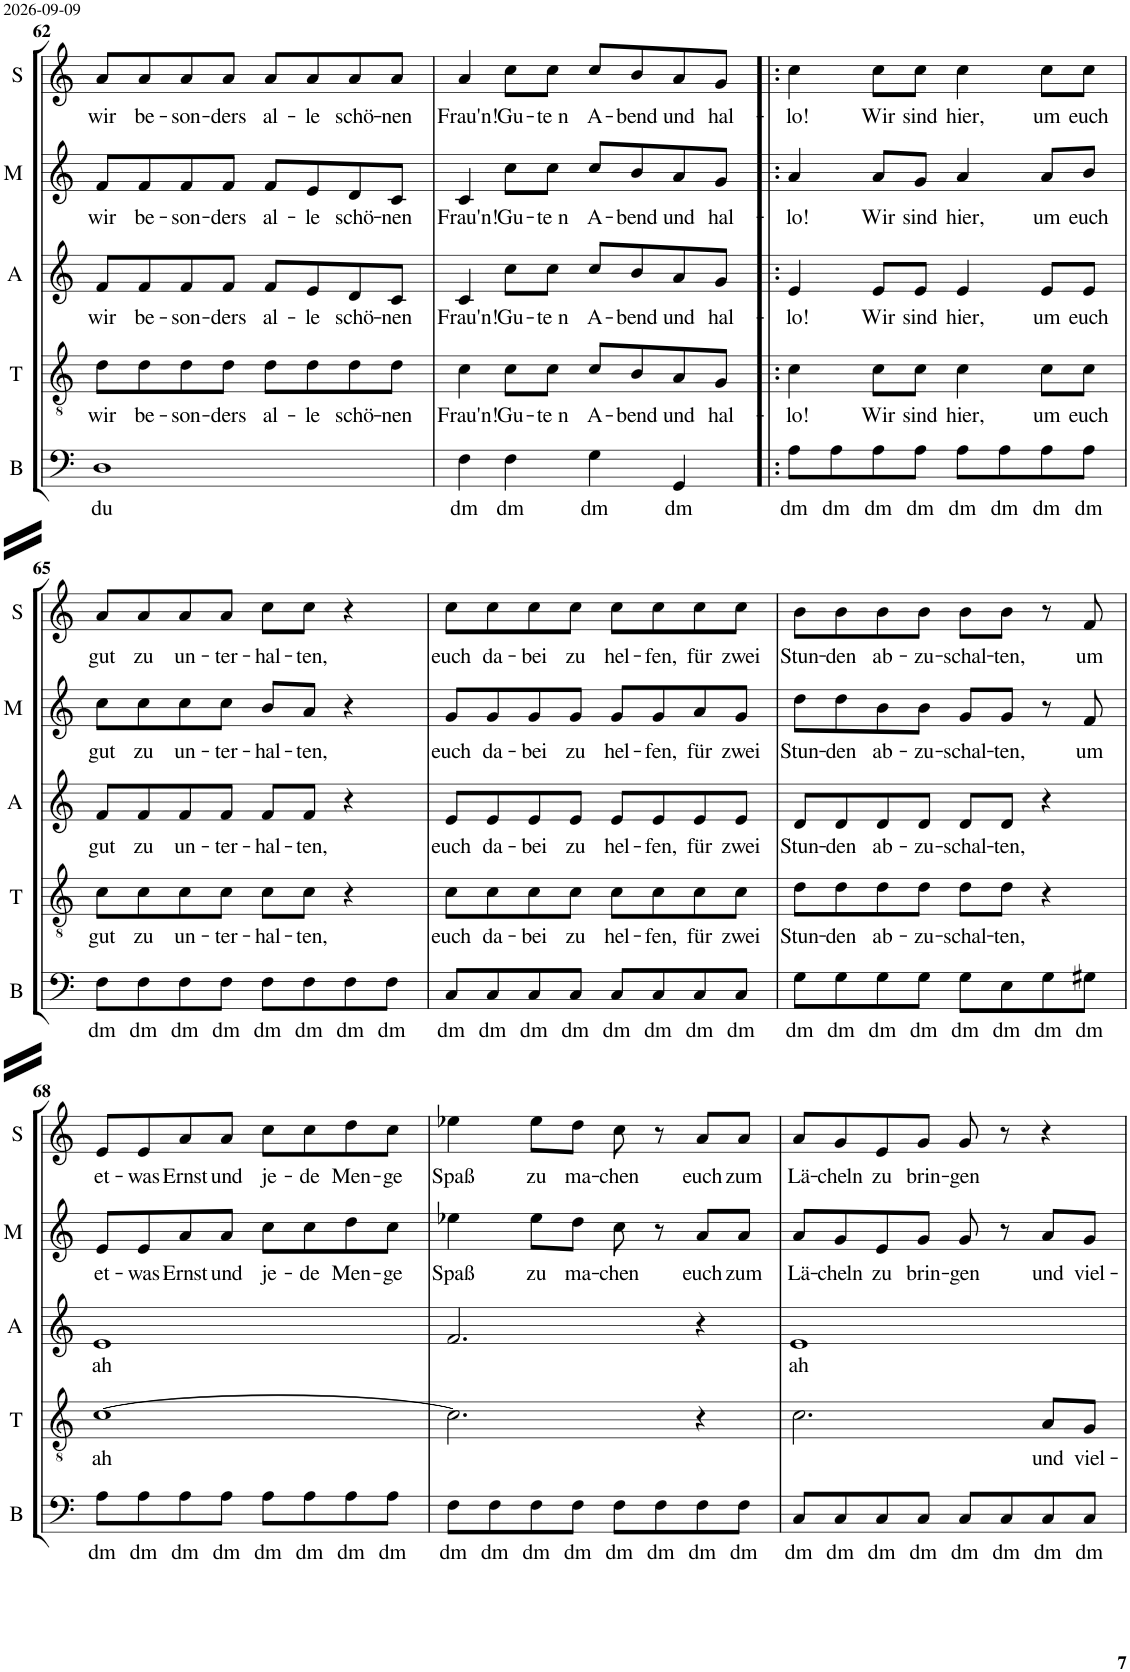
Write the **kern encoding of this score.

**kern	**text	**kern	**text	**kern	**text	**kern	**text	**kern	**text
*part5	*part5	*part4	*part4	*part3	*part3	*part2	*part2	*part1	*part1
*staff5	*staff5	*staff4	*staff4	*staff3	*staff3	*staff2	*staff2	*staff1	*staff1
*I"Bass	*	*I"Tenor	*	*I"Alt	*	*I"Mezzo- sopran	*	*I"Sopran	*
*I'B	*	*I'T	*	*I'A	*	*I'M	*	*I'S	*
!!LO:PB:g=z
*clefF4	*	*clefGv2	*	*clefG2	*	*clefG2	*	*clefG2	*
*k[]	*	*k[]	*	*k[]	*	*k[]	*	*k[]	*
*M4/4	*	*M4/4	*	*M4/4	*	*M4/4	*	*M4/4	*
=62	=62	=62	=62	=62	=62	=62	=62	=62	=62
!	!LO:LY:b	!	!LO:LY:b	!	!LO:LY:b	!	!LO:LY:b	!	!LO:LY:b
1D	du	8d\L	wir	8f/L	wir	8f/L	wir	8a/L	wir
!	!	!	!LO:LY:b	!	!LO:LY:b	!	!LO:LY:b	!	!LO:LY:b
.	.	8d\	be-	8f/	be-	8f/	be-	8a/	be-
!	!	!	!LO:LY:b	!	!LO:LY:b	!	!LO:LY:b	!	!LO:LY:b
.	.	8d\	son-	8f/	son-	8f/	son-	8a/	son-
!	!	!	!LO:LY:b	!	!LO:LY:b	!	!LO:LY:b	!	!LO:LY:b
.	.	8d\J	ders	8f/J	ders	8f/J	ders	8a/J	ders
!	!	!	!LO:LY:b	!	!LO:LY:b	!	!LO:LY:b	!	!LO:LY:b
.	.	8d\L	al-	8f/L	al-	8f/L	al-	8a/L	al-
!	!	!	!LO:LY:b	!	!LO:LY:b	!	!LO:LY:b	!	!LO:LY:b
.	.	8d\	le	8e/	le	8e/	le	8a/	le
!	!	!	!LO:LY:b	!	!LO:LY:b	!	!LO:LY:b	!	!LO:LY:b
.	.	8d\	schö-	8d/	schö-	8d/	schö-	8a/	schö-
!	!	!	!LO:LY:b	!	!LO:LY:b	!	!LO:LY:b	!	!LO:LY:b
.	.	8d\J	nen	8c/J	nen	8c/J	nen	8a/J	nen
=63	=63	=63	=63	=63	=63	=63	=63	=63	=63
!	!LO:LY:b	!	!LO:LY:b	!	!LO:LY:b	!	!LO:LY:b	!	!LO:LY:b
4F\	dm	4c\	Frau'n!	4c/	Frau'n!	4c/	Frau'n!	4a/	Frau'n!
!	!LO:LY:b	!	!LO:LY:b	!	!LO:LY:b	!	!LO:LY:b	!	!LO:LY:b
4F\	dm	8c\L	Gu-	8cc\L	Gu-	8cc\L	Gu-	8cc\L	Gu-
!	!	!	!LO:LY:b	!	!LO:LY:b	!	!LO:LY:b	!	!LO:LY:b
.	.	8c\J	te n	8cc\J	te n	8cc\J	te n	8cc\J	te n
!	!LO:LY:b	!	!LO:LY:b	!	!LO:LY:b	!	!LO:LY:b	!	!LO:LY:b
4G\	dm	8c/L	A-	8cc/L	A-	8cc/L	A-	8cc/L	A-
!	!	!	!LO:LY:b	!	!LO:LY:b	!	!LO:LY:b	!	!LO:LY:b
.	.	8B/	bend	8b/	bend	8b/	bend	8b/	bend
!	!LO:LY:b	!	!LO:LY:b	!	!LO:LY:b	!	!LO:LY:b	!	!LO:LY:b
4GG/	dm	8A/	und	8a/	und	8a/	und	8a/	und
!	!	!	!LO:LY:b	!	!LO:LY:b	!	!LO:LY:b	!	!LO:LY:b
.	.	8G/J	hal-	8g/J	hal-	8g/J	hal-	8g/J	hal-
=64!|:	=64!|:	=64!|:	=64!|:	=64!|:	=64!|:	=64!|:	=64!|:	=64!|:	=64!|:
!	!LO:LY:b	!	!LO:LY:b	!	!LO:LY:b	!	!LO:LY:b	!	!LO:LY:b
8A\L	dm	4c\	lo!	4e/	lo!	4a/	lo!	4cc\	lo!
!	!LO:LY:b	!	!	!	!	!	!	!	!
8A\	dm	.	.	.	.	.	.	.	.
!	!LO:LY:b	!	!LO:LY:b	!	!LO:LY:b	!	!LO:LY:b	!	!LO:LY:b
8A\	dm	8c\L	Wir	8e/L	Wir	8a/L	Wir	8cc\L	Wir
!	!LO:LY:b	!	!LO:LY:b	!	!LO:LY:b	!	!LO:LY:b	!	!LO:LY:b
8A\J	dm	8c\J	sind	8e/J	sind	8g/J	sind	8cc\J	sind
!	!LO:LY:b	!	!LO:LY:b	!	!LO:LY:b	!	!LO:LY:b	!	!LO:LY:b
8A\L	dm	4c\	hier,	4e/	hier,	4a/	hier,	4cc\	hier,
!	!LO:LY:b	!	!	!	!	!	!	!	!
8A\	dm	.	.	.	.	.	.	.	.
!	!LO:LY:b	!	!LO:LY:b	!	!LO:LY:b	!	!LO:LY:b	!	!LO:LY:b
8A\	dm	8c\L	um	8e/L	um	8a/L	um	8cc\L	um
!	!LO:LY:b	!	!LO:LY:b	!	!LO:LY:b	!	!LO:LY:b	!	!LO:LY:b
8A\J	dm	8c\J	euch	8e/J	euch	8b/J	euch	8cc\J	euch
!!LO:LB:g=z
=65	=65	=65	=65	=65	=65	=65	=65	=65	=65
!	!LO:LY:b	!	!LO:LY:b	!	!LO:LY:b	!	!LO:LY:b	!	!LO:LY:b
8F\L	dm	8c\L	gut	8f/L	gut	8cc\L	gut	8a/L	gut
!	!LO:LY:b	!	!LO:LY:b	!	!LO:LY:b	!	!LO:LY:b	!	!LO:LY:b
8F\	dm	8c\	zu	8f/	zu	8cc\	zu	8a/	zu
!	!LO:LY:b	!	!LO:LY:b	!	!LO:LY:b	!	!LO:LY:b	!	!LO:LY:b
8F\	dm	8c\	un-	8f/	un-	8cc\	un-	8a/	un-
!	!LO:LY:b	!	!LO:LY:b	!	!LO:LY:b	!	!LO:LY:b	!	!LO:LY:b
8F\J	dm	8c\J	ter-	8f/J	ter-	8cc\J	ter-	8a/J	ter-
!	!LO:LY:b	!	!LO:LY:b	!	!LO:LY:b	!	!LO:LY:b	!	!LO:LY:b
8F\L	dm	8c\L	hal-	8f/L	hal-	8b/L	hal-	8cc\L	hal-
!	!LO:LY:b	!	!LO:LY:b	!	!LO:LY:b	!	!LO:LY:b	!	!LO:LY:b
8F\	dm	8c\J	ten,	8f/J	ten,	8a/J	ten,	8cc\J	ten,
!	!LO:LY:b	!	!	!	!	!	!	!	!
8F\	dm	4r	.	4r	.	4r	.	4r	.
!	!LO:LY:b	!	!	!	!	!	!	!	!
8F\J	dm	.	.	.	.	.	.	.	.
=66	=66	=66	=66	=66	=66	=66	=66	=66	=66
!	!LO:LY:b	!	!LO:LY:b	!	!LO:LY:b	!	!LO:LY:b	!	!LO:LY:b
8C/L	dm	8c\L	euch	8e/L	euch	8g/L	euch	8cc\L	euch
!	!LO:LY:b	!	!LO:LY:b	!	!LO:LY:b	!	!LO:LY:b	!	!LO:LY:b
8C/	dm	8c\	da-	8e/	da-	8g/	da-	8cc\	da-
!	!LO:LY:b	!	!LO:LY:b	!	!LO:LY:b	!	!LO:LY:b	!	!LO:LY:b
8C/	dm	8c\	bei	8e/	bei	8g/	bei	8cc\	bei
!	!LO:LY:b	!	!LO:LY:b	!	!LO:LY:b	!	!LO:LY:b	!	!LO:LY:b
8C/J	dm	8c\J	zu	8e/J	zu	8g/J	zu	8cc\J	zu
!	!LO:LY:b	!	!LO:LY:b	!	!LO:LY:b	!	!LO:LY:b	!	!LO:LY:b
8C/L	dm	8c\L	hel-	8e/L	hel-	8g/L	hel-	8cc\L	hel-
!	!LO:LY:b	!	!LO:LY:b	!	!LO:LY:b	!	!LO:LY:b	!	!LO:LY:b
8C/	dm	8c\	fen,	8e/	fen,	8g/	fen,	8cc\	fen,
!	!LO:LY:b	!	!LO:LY:b	!	!LO:LY:b	!	!LO:LY:b	!	!LO:LY:b
8C/	dm	8c\	für	8e/	für	8a/	für	8cc\	für
!	!LO:LY:b	!	!LO:LY:b	!	!LO:LY:b	!	!LO:LY:b	!	!LO:LY:b
8C/J	dm	8c\J	zwei	8e/J	zwei	8g/J	zwei	8cc\J	zwei
=67	=67	=67	=67	=67	=67	=67	=67	=67	=67
!	!LO:LY:b	!	!LO:LY:b	!	!LO:LY:b	!	!LO:LY:b	!	!LO:LY:b
8G\L	dm	8d\L	Stun-	8d/L	Stun-	8dd\L	Stun-	8b\L	Stun-
!	!LO:LY:b	!	!LO:LY:b	!	!LO:LY:b	!	!LO:LY:b	!	!LO:LY:b
8G\	dm	8d\	den	8d/	den	8dd\	den	8b\	den
!	!LO:LY:b	!	!LO:LY:b	!	!LO:LY:b	!	!LO:LY:b	!	!LO:LY:b
8G\	dm	8d\	ab-	8d/	ab-	8b\	ab-	8b\	ab-
!	!LO:LY:b	!	!LO:LY:b	!	!LO:LY:b	!	!LO:LY:b	!	!LO:LY:b
8G\J	dm	8d\J	zu-	8d/J	zu-	8b\J	zu-	8b\J	zu-
!	!LO:LY:b	!	!LO:LY:b	!	!LO:LY:b	!	!LO:LY:b	!	!LO:LY:b
8G\L	dm	8d\L	schal-	8d/L	schal-	8g/L	schal-	8b\L	schal-
!	!LO:LY:b	!	!LO:LY:b	!	!LO:LY:b	!	!LO:LY:b	!	!LO:LY:b
8E\	dm	8d\J	ten,	8d/J	ten,	8g/J	ten,	8b\J	ten,
!	!LO:LY:b	!	!	!	!	!	!	!	!
8G\	dm	4r	.	4r	.	8r	.	8r	.
!	!LO:LY:b	!	!	!	!	!	!LO:LY:b	!	!LO:LY:b
8G#X\J	dm	.	.	.	.	8f/	um	8f/	um
!!LO:LB:g=z
=68	=68	=68	=68	=68	=68	=68	=68	=68	=68
!	!LO:LY:b	!	!LO:LY:b	!	!LO:LY:b	!	!LO:LY:b	!	!LO:LY:b
8A\L	dm	[1c	ah	1e	ah	8e/L	et-	8e/L	et-
!	!LO:LY:b	!	!	!	!	!	!LO:LY:b	!	!LO:LY:b
8A\	dm	.	.	.	.	8e/	was	8e/	was
!	!LO:LY:b	!	!	!	!	!	!LO:LY:b	!	!LO:LY:b
8A\	dm	.	.	.	.	8a/	Ernst	8a/	Ernst
!	!LO:LY:b	!	!	!	!	!	!LO:LY:b	!	!LO:LY:b
8A\J	dm	.	.	.	.	8a/J	und	8a/J	und
!	!LO:LY:b	!	!	!	!	!	!LO:LY:b	!	!LO:LY:b
8A\L	dm	.	.	.	.	8cc\L	je-	8cc\L	je-
!	!LO:LY:b	!	!	!	!	!	!LO:LY:b	!	!LO:LY:b
8A\	dm	.	.	.	.	8cc\	de	8cc\	de
!	!LO:LY:b	!	!	!	!	!	!LO:LY:b	!	!LO:LY:b
8A\	dm	.	.	.	.	8dd\	Men-	8dd\	Men-
!	!LO:LY:b	!	!	!	!	!	!LO:LY:b	!	!LO:LY:b
8A\J	dm	.	.	.	.	8cc\J	ge	8cc\J	ge
=69	=69	=69	=69	=69	=69	=69	=69	=69	=69
!	!LO:LY:b	!	!	!	!	!	!LO:LY:b	!	!LO:LY:b
8F\L	dm	2.c\]	.	2.f/	.	4ee-X\	Spaß	4ee-X\	Spaß
!	!LO:LY:b	!	!	!	!	!	!	!	!
8F\	dm	.	.	.	.	.	.	.	.
!	!LO:LY:b	!	!	!	!	!	!LO:LY:b	!	!LO:LY:b
8F\	dm	.	.	.	.	8ee-\L	zu	8ee-\L	zu
!	!LO:LY:b	!	!	!	!	!	!LO:LY:b	!	!LO:LY:b
8F\J	dm	.	.	.	.	8dd\J	ma-	8dd\J	ma-
!	!LO:LY:b	!	!	!	!	!	!LO:LY:b	!	!LO:LY:b
8F\L	dm	.	.	.	.	8cc\	chen	8cc\	chen
!	!LO:LY:b	!	!	!	!	!	!	!	!
8F\	dm	.	.	.	.	8r	.	8r	.
!	!LO:LY:b	!	!	!	!	!	!LO:LY:b	!	!LO:LY:b
8F\	dm	4r	.	4r	.	8a/L	euch	8a/L	euch
!	!LO:LY:b	!	!	!	!	!	!LO:LY:b	!	!LO:LY:b
8F\J	dm	.	.	.	.	8a/J	zum	8a/J	zum
=70	=70	=70	=70	=70	=70	=70	=70	=70	=70
!	!LO:LY:b	!	!	!	!LO:LY:b	!	!LO:LY:b	!	!LO:LY:b
8C/L	dm	2.c\	.	1e	ah	8a/L	Lä-	8a/L	Lä-
!	!LO:LY:b	!	!	!	!	!	!LO:LY:b	!	!LO:LY:b
8C/	dm	.	.	.	.	8g/	cheln	8g/	cheln
!	!LO:LY:b	!	!	!	!	!	!LO:LY:b	!	!LO:LY:b
8C/	dm	.	.	.	.	8e/	zu	8e/	zu
!	!LO:LY:b	!	!	!	!	!	!LO:LY:b	!	!LO:LY:b
8C/J	dm	.	.	.	.	8g/J	brin-	8g/J	brin-
!	!LO:LY:b	!	!	!	!	!	!LO:LY:b	!	!LO:LY:b
8C/L	dm	.	.	.	.	8g/	gen	8g/	gen
!	!LO:LY:b	!	!	!	!	!	!	!	!
8C/	dm	.	.	.	.	8r	.	8r	.
!	!LO:LY:b	!	!LO:LY:b	!	!	!	!LO:LY:b	!	!
8C/	dm	8A/L	und	.	.	8a/L	und	4r	.
!	!LO:LY:b	!	!LO:LY:b	!	!	!	!LO:LY:b	!	!
8C/J	dm	8G/J	viel-	.	.	8g/J	viel-	.	.
=	=	=	=	=	=	=	=	=	=
*-	*-	*-	*-	*-	*-	*-	*-	*-	*-
